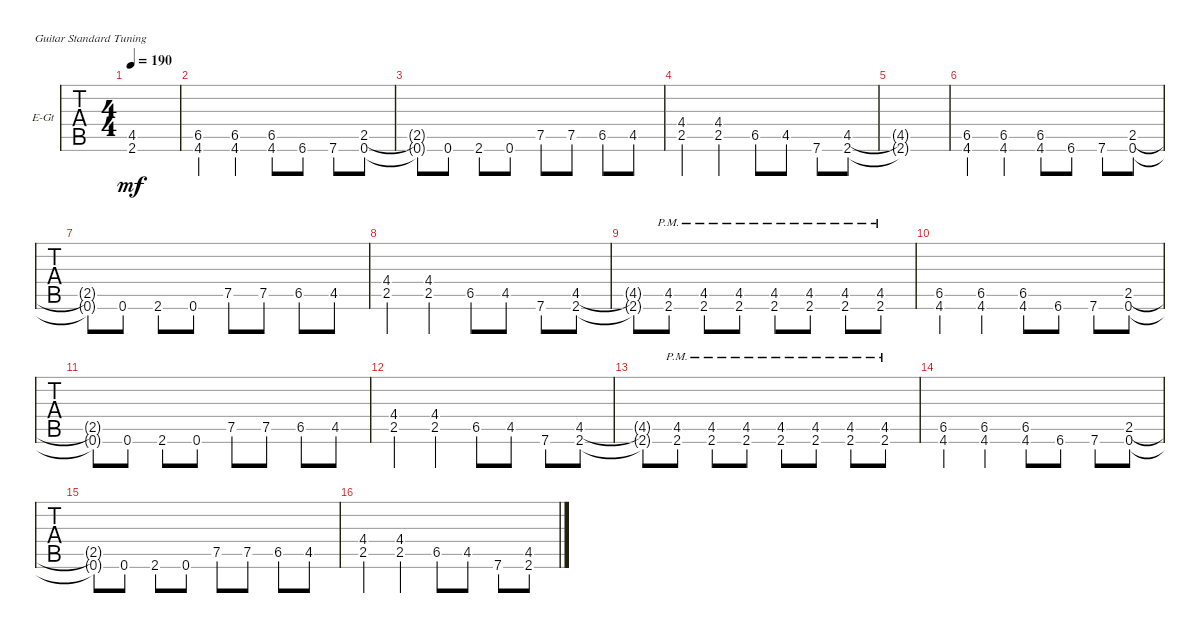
\defaultSystemsLayout 4
\bracketExtendMode groupsimilarinstruments
\firstSystemTrackNameOrientation horizontal
\otherSystemsTrackNameOrientation horizontal
\track ("Cole Train" "E-Gt") {instrument distortionguitar}
\staff {tabs}
\tuning (E4 B3 G3 D3 A2 E2)
\ts (4 4)
\tempo 190
\clef g2
\ks c
(2.6{t} 4.5{t}).1{dy mf} |
(4.6 6.5).4 (4.6 6.5).4 (4.6 6.5).8 6.6.8 7.6.8 (0.6 2.5).8 |
(0.6{t} 2.5{t}).8 0.6.8 2.6.8 0.6.8 7.5.8 7.5.8 6.5.8 4.5.8 |
(4.4 2.5).4 (2.5 4.4).4 6.5.8 4.5.8 7.6.8 (2.6 4.5).8 |
(2.6{t} 4.5{t}).1 |
(4.6 6.5).4 (4.6 6.5).4 (4.6 6.5).8 6.6.8 7.6.8 (0.6 2.5).8 |
(0.6{t} 2.5{t}).8 0.6.8 2.6.8 0.6.8 7.5.8 7.5.8 6.5.8 4.5.8 |
(4.4 2.5).4 (2.5 4.4).4 6.5.8 4.5.8 7.6.8 (2.6 4.5).8 |
(2.6{t} 4.5{t}).8 (2.6{pm} 4.5{pm}).8 (2.6{pm} 4.5{pm}).8 (2.6{pm} 4.5{pm}).8 (2.6{pm} 4.5{pm}).8 (2.6{pm} 4.5{pm}).8 (2.6{pm} 4.5{pm}).8 (2.6{pm} 4.5{pm}).8 |
(4.6 6.5).4 (4.6 6.5).4 (4.6 6.5).8 6.6.8 7.6.8 (0.6 2.5).8 |
(0.6{t} 2.5{t}).8 0.6.8 2.6.8 0.6.8 7.5.8 7.5.8 6.5.8 4.5.8 |
(4.4 2.5).4 (2.5 4.4).4 6.5.8 4.5.8 7.6.8 (2.6 4.5).8 |
(2.6{t} 4.5{t}).8 (2.6{pm} 4.5{pm}).8 (2.6{pm} 4.5{pm}).8 (2.6{pm} 4.5{pm}).8 (2.6{pm} 4.5{pm}).8 (2.6{pm} 4.5{pm}).8 (2.6{pm} 4.5{pm}).8 (2.6{pm} 4.5{pm}).8 |
(4.6 6.5).4 (4.6 6.5).4 (4.6 6.5).8 6.6.8 7.6.8 (0.6 2.5).8 |
(0.6{t} 2.5{t}).8 0.6.8 2.6.8 0.6.8 7.5.8 7.5.8 6.5.8 4.5.8 |
(4.4 2.5).4 (2.5 4.4).4 6.5.8 4.5.8 7.6.8 (2.6 4.5).8
